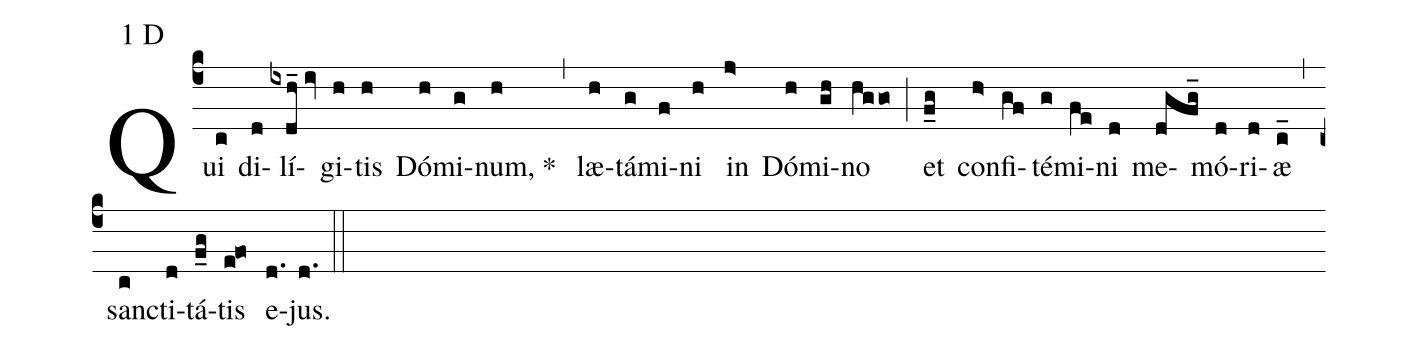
mode:1 D;
%%
(c4) Qui(c) di(d)lí(ixdh_//iv)gi(h)tis(h) Dó(h)mi(g)num,(h) *()(,) læ(h)tá(g)mi(f)ni(h) in(j>) Dó(h)mi(gh)no(hggo) (;) et(f_g) con(h>)fi(gf)té(g)mi(fe)ni(d) me(dgfg_)mó(d)ri(d)æ(c_) (,) san(c)cti(d)tá(f_g)tis(e@fo) e(d.)jus.(d.) (::)
